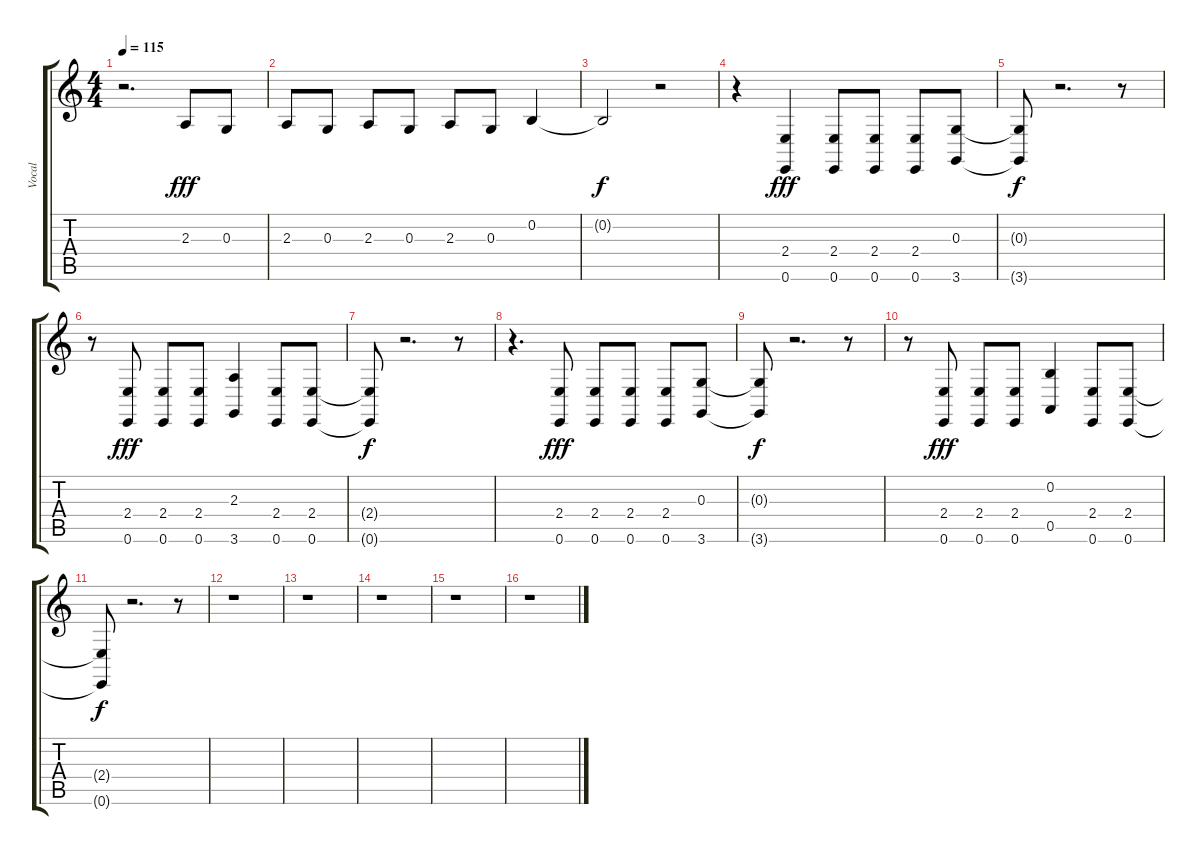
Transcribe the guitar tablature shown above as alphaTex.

\track ("Vocal" "Vocal") {instrument voiceoohs}
\staff {score tabs}
\tuning (E4 B3 G3 D3 A2 E2) {hide}
\ts (4 4)
\tempo 115
\clef g2
\ks c
r.2{d dy fff} 2.3.8 0.3.8 |
2.3.8 0.3.8 2.3.8 0.3.8 2.3.8 0.3.8 0.2.4 |
0.2{t}.2{dy f} r.2 |
r.4 (2.4 0.6).4{dy fff} (2.4 0.6).8 (2.4 0.6).8 (2.4 0.6).8 (0.3 3.6).8 |
(0.3{t} 3.6{t}).8{dy f} r.2{d} r.8 |
r.8 (2.4 0.6).8{dy fff} (2.4 0.6).8 (2.4 0.6).8 (2.3 3.6).4 (2.4 0.6).8 (2.4 0.6).8 |
(2.4{t} 0.6{t}).8{dy f} r.2{d} r.8 |
r.4{d} (2.4 0.6).8{dy fff} (2.4 0.6).8 (2.4 0.6).8 (2.4 0.6).8 (0.3 3.6).8 |
(0.3{t} 3.6{t}).8{dy f} r.2{d} r.8 |
r.8 (2.4 0.6).8{dy fff} (2.4 0.6).8 (2.4 0.6).8 (0.2 0.5).4 (2.4 0.6).8 (2.4 0.6).8 |
(2.4{t} 0.6{t}).8{dy f} r.2{d} r.8 |
r.1 |
r.1 |
r.1 |
r.1 |
r.1
